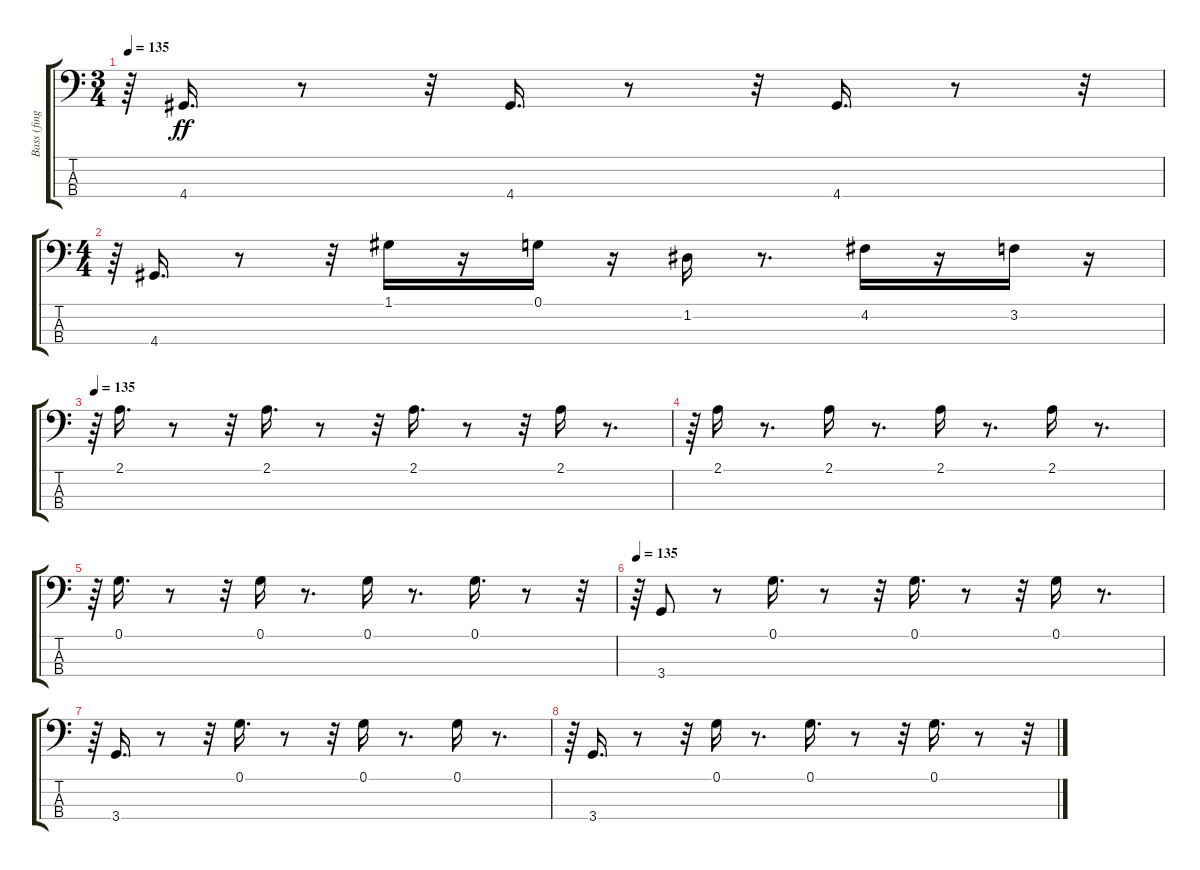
\track ("Bass (finger)" "Bass (fing") {instrument electricbassfinger}
\staff {score tabs}
\tuning (G2 D2 A1 E1) {hide}
\ts (3 4)
\tempo 135
\clef f4
\ks c
r.64{dy ff} 4.4.16{d} r.8 r.32 4.4.16{d} r.8 r.32 4.4.16{d} r.8 r.32 |
\ts (4 4)
r.64 4.4.16{d} r.8 r.32 1.1.16 r.16 0.1.16 r.16 1.2.16 r.8{d} 4.2.16 r.16 3.2.16 r.16 |
\tempo 135
r.64 2.1.16{d} r.8 r.32 2.1.16{d} r.8 r.32 2.1.16{d} r.8 r.32 2.1.16 r.8{d} |
r.64 2.1.16 r.8{d} 2.1.16 r.8{d} 2.1.16 r.8{d} 2.1.16 r.8{d} |
r.64 0.1.16{d} r.8 r.32 0.1.16 r.8{d} 0.1.16 r.8{d} 0.1.16{d} r.8 r.32 |
\tempo 135
r.64 3.4.8 r.8 0.1.16{d} r.8 r.32 0.1.16{d} r.8 r.32 0.1.16 r.8{d} |
r.64 3.4.16{d} r.8 r.32 0.1.16{d} r.8 r.32 0.1.16 r.8{d} 0.1.16 r.8{d} |
r.64 3.4.16{d} r.8 r.32 0.1.16 r.8{d} 0.1.16{d} r.8 r.32 0.1.16{d} r.8 r.32
